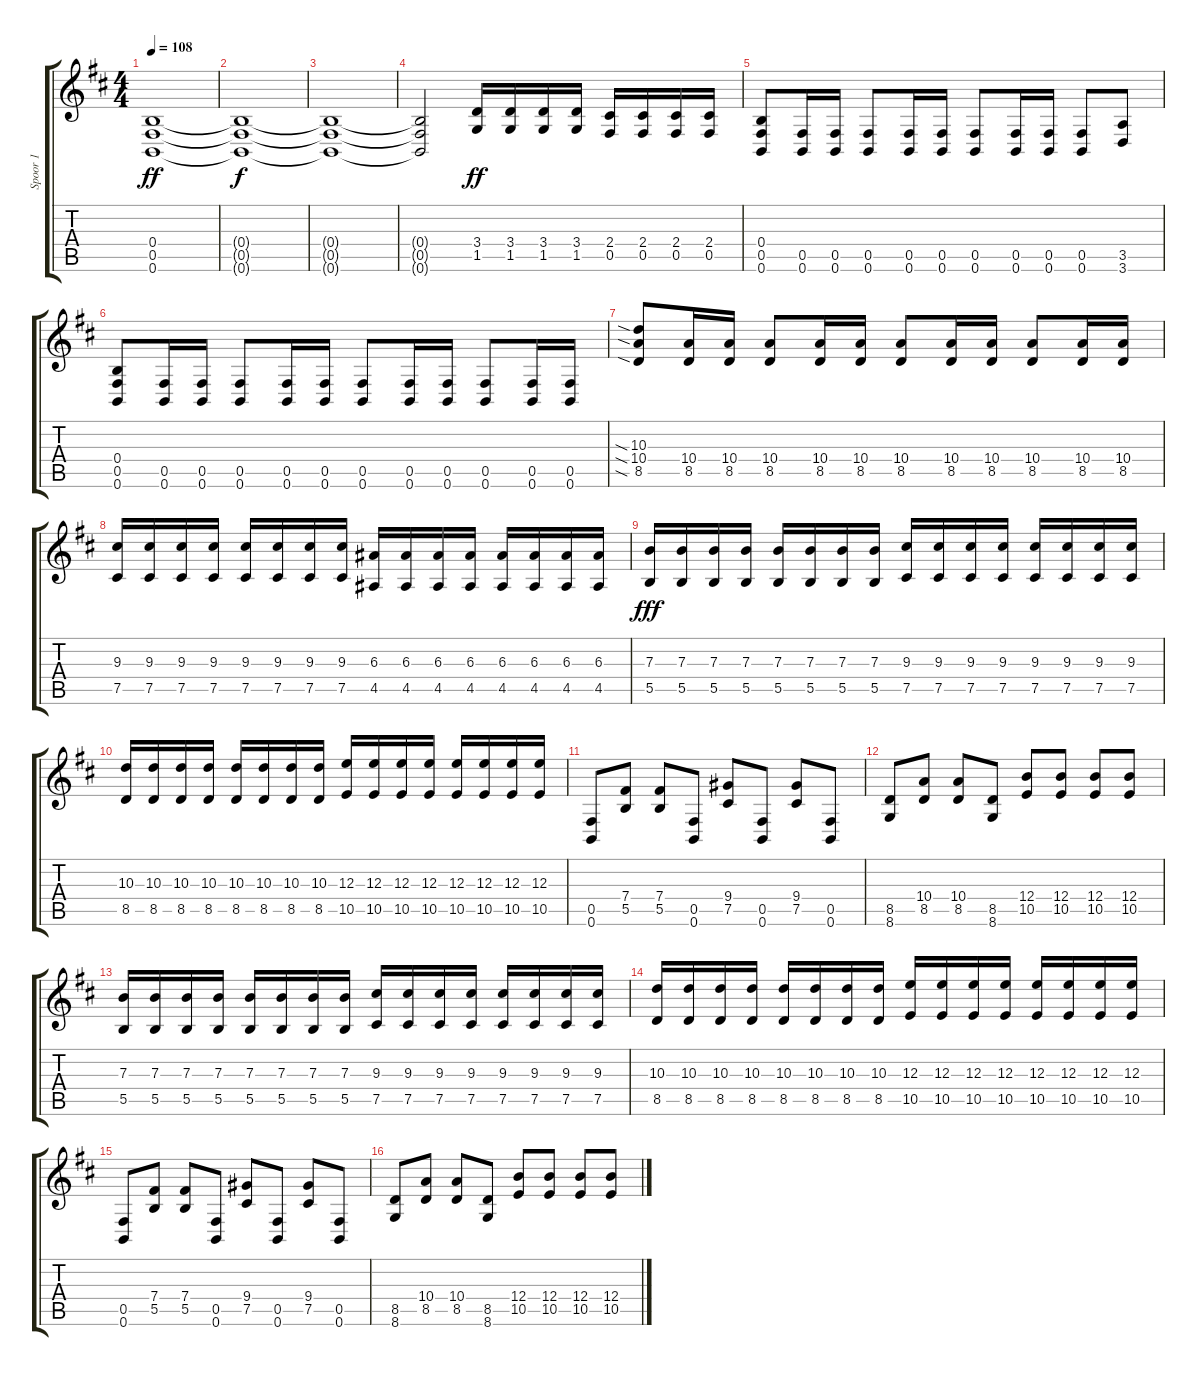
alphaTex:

\track ("Spoor 1" "Spoor 1") {instrument distortionguitar}
\staff {score tabs}
\tuning (Db4 Ab3 E3 B2 Gb2 B1) {hide}
\ts (4 4)
\tempo 108
\clef g2
\ks d
(0.4 0.5 0.6).1{dy ff} |
(0.4{t} 0.5{t} 0.6{t}).1{dy f} |
(0.4{t} 0.5{t} 0.6{t}).1 |
(0.4{t} 0.5{t} 0.6{t}).2 (3.4 1.5).16{dy ff} (3.4 1.5).16 (3.4 1.5).16 (3.4 1.5).16 (2.4 0.5).16 (2.4 0.5).16 (2.4 0.5).16 (2.4 0.5).16 |
(0.4 0.5 0.6).8 (0.5 0.6).16 (0.5 0.6).16 (0.5 0.6).8 (0.5 0.6).16 (0.5 0.6).16 (0.5 0.6).8 (0.5 0.6).16 (0.5 0.6).16 (0.5 0.6).8 (3.5 3.6).8 |
(0.4 0.5 0.6).8 (0.5 0.6).16 (0.5 0.6).16 (0.5 0.6).8 (0.5 0.6).16 (0.5 0.6).16 (0.5 0.6).8 (0.5 0.6).16 (0.5 0.6).16 (0.5 0.6).8 (0.5 0.6).16 (0.5 0.6).16 |
(10.3{sia} 10.4{sia} 8.5{sia}).8 (10.4 8.5).16 (10.4 8.5).16 (10.4 8.5).8 (10.4 8.5).16 (10.4 8.5).16 (10.4 8.5).8 (10.4 8.5).16 (10.4 8.5).16 (10.4 8.5).8 (10.4 8.5).16 (10.4 8.5).16 |
(9.3 7.5).16 (9.3 7.5).16 (9.3 7.5).16 (9.3 7.5).16 (9.3 7.5).16 (9.3 7.5).16 (9.3 7.5).16 (9.3 7.5).16 (6.3 4.5).16 (6.3 4.5).16 (6.3 4.5).16 (6.3 4.5).16 (6.3 4.5).16 (6.3 4.5).16 (6.3 4.5).16 (6.3 4.5).16 |
(7.3 5.5).16{dy fff} (7.3 5.5).16 (7.3 5.5).16 (7.3 5.5).16 (7.3 5.5).16 (7.3 5.5).16 (7.3 5.5).16 (7.3 5.5).16 (9.3 7.5).16 (9.3 7.5).16 (9.3 7.5).16 (9.3 7.5).16 (9.3 7.5).16 (9.3 7.5).16 (9.3 7.5).16 (9.3 7.5).16 |
(10.3 8.5).16 (10.3 8.5).16 (10.3 8.5).16 (10.3 8.5).16 (10.3 8.5).16 (10.3 8.5).16 (10.3 8.5).16 (10.3 8.5).16 (12.3 10.5).16 (12.3 10.5).16 (12.3 10.5).16 (12.3 10.5).16 (12.3 10.5).16 (12.3 10.5).16 (12.3 10.5).16 (12.3 10.5).16 |
(0.5 0.6).8 (7.4 5.5).8 (7.4 5.5).8 (0.5 0.6).8 (9.4 7.5).8 (0.5 0.6).8 (9.4 7.5).8 (0.5 0.6).8 |
(8.5 8.6).8 (10.4 8.5).8 (10.4 8.5).8 (8.5 8.6).8 (12.4 10.5).8 (12.4 10.5).8 (12.4 10.5).8 (12.4 10.5).8 |
(7.3 5.5).16 (7.3 5.5).16 (7.3 5.5).16 (7.3 5.5).16 (7.3 5.5).16 (7.3 5.5).16 (7.3 5.5).16 (7.3 5.5).16 (9.3 7.5).16 (9.3 7.5).16 (9.3 7.5).16 (9.3 7.5).16 (9.3 7.5).16 (9.3 7.5).16 (9.3 7.5).16 (9.3 7.5).16 |
(10.3 8.5).16 (10.3 8.5).16 (10.3 8.5).16 (10.3 8.5).16 (10.3 8.5).16 (10.3 8.5).16 (10.3 8.5).16 (10.3 8.5).16 (12.3 10.5).16 (12.3 10.5).16 (12.3 10.5).16 (12.3 10.5).16 (12.3 10.5).16 (12.3 10.5).16 (12.3 10.5).16 (12.3 10.5).16 |
(0.5 0.6).8 (7.4 5.5).8 (7.4 5.5).8 (0.5 0.6).8 (9.4 7.5).8 (0.5 0.6).8 (9.4 7.5).8 (0.5 0.6).8 |
(8.5 8.6).8 (10.4 8.5).8 (10.4 8.5).8 (8.5 8.6).8 (12.4 10.5).8 (12.4 10.5).8 (12.4 10.5).8 (12.4 10.5).8
